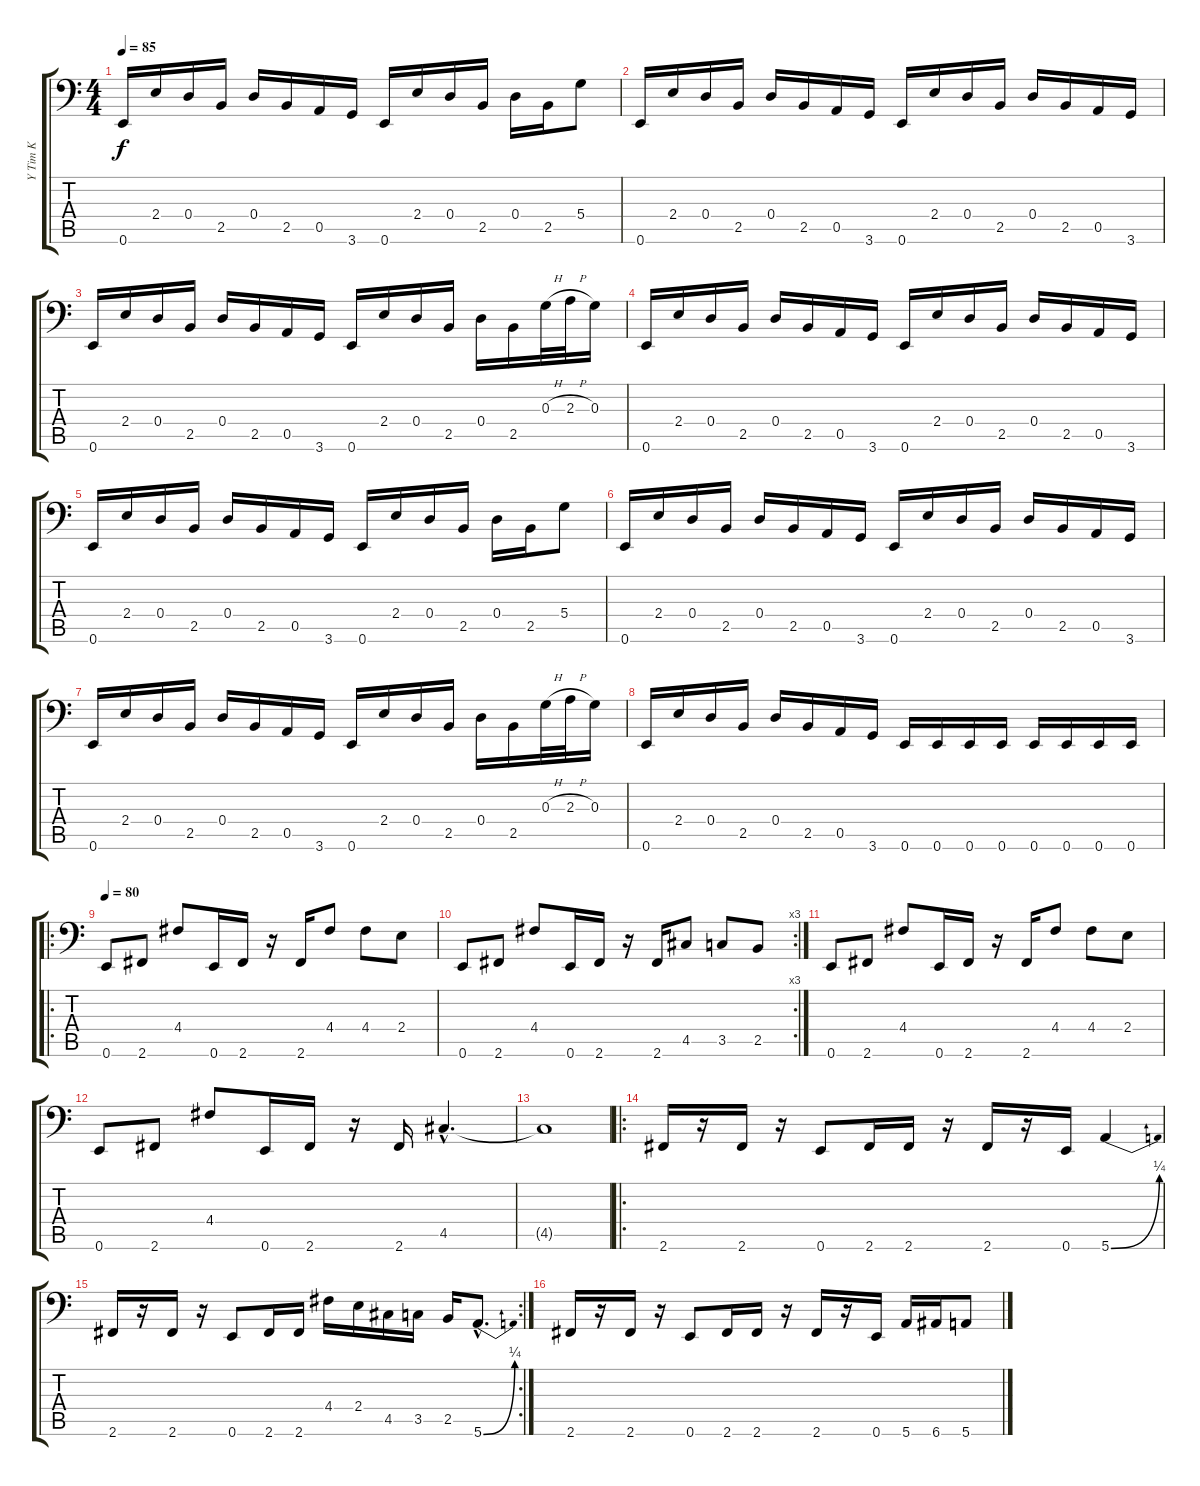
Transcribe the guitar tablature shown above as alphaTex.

\track ("Y Tim K" "Y Tim K") {instrument electricbassfinger}
\staff {score tabs}
\tuning (E3 B2 G2 D2 A1 E1) {hide}
\ts (4 4)
\tempo 85
\clef f4
\ks c
0.6.16{dy f instrument electricbassfinger} 2.4.16 0.4.16 2.5.16 0.4.16 2.5.16 0.5.16 3.6.16 0.6.16 2.4.16 0.4.16 2.5.16 0.4.16 2.5.16 5.4.8 |
0.6.16 2.4.16 0.4.16 2.5.16 0.4.16 2.5.16 0.5.16 3.6.16 0.6.16 2.4.16 0.4.16 2.5.16 0.4.16 2.5.16 0.5.16 3.6.16 |
0.6.16 2.4.16 0.4.16 2.5.16 0.4.16 2.5.16 0.5.16 3.6.16 0.6.16 2.4.16 0.4.16 2.5.16 0.4.16 2.5.16 0.3{h}.32 2.3{h}.32 0.3.16 |
0.6.16 2.4.16 0.4.16 2.5.16 0.4.16 2.5.16 0.5.16 3.6.16 0.6.16 2.4.16 0.4.16 2.5.16 0.4.16 2.5.16 0.5.16 3.6.16 |
0.6.16 2.4.16 0.4.16 2.5.16 0.4.16 2.5.16 0.5.16 3.6.16 0.6.16 2.4.16 0.4.16 2.5.16 0.4.16 2.5.16 5.4.8 |
0.6.16 2.4.16 0.4.16 2.5.16 0.4.16 2.5.16 0.5.16 3.6.16 0.6.16 2.4.16 0.4.16 2.5.16 0.4.16 2.5.16 0.5.16 3.6.16 |
0.6.16 2.4.16 0.4.16 2.5.16 0.4.16 2.5.16 0.5.16 3.6.16 0.6.16 2.4.16 0.4.16 2.5.16 0.4.16 2.5.16 0.3{h}.32 2.3{h}.32 0.3.16 |
0.6.16 2.4.16 0.4.16 2.5.16 0.4.16 2.5.16 0.5.16 3.6.16 0.6.16 0.6.16 0.6.16 0.6.16 0.6.16 0.6.16 0.6.16 0.6.16 |
\ro
\tempo 80
0.6.8 2.6.8 4.4.8 0.6.16 2.6.16 r.16 2.6.16 4.4.8 4.4.8 2.4.8 |
\rc 3
0.6.8 2.6.8 4.4.8 0.6.16 2.6.16 r.16 2.6.16 4.5.8 3.5.8 2.5.8 |
0.6.8 2.6.8 4.4.8 0.6.16 2.6.16 r.16 2.6.16 4.4.8 4.4.8 2.4.8 |
0.6.8 2.6.8 4.4.8 0.6.16 2.6.16 r.16 2.6.16 4.5{hac}.4{d} |
4.5{t}.1 |
\ro
2.6.16 r.16 2.6.16 r.16 0.6.8 2.6.16 2.6.16 r.16 2.6.16 r.16 0.6.16 5.6{be (bend 0 0 60 1)}.4 |
\rc 2
2.6.16 r.16 2.6.16 r.16 0.6.8 2.6.16 2.6.16 4.4.16 2.4.16 4.5.16 3.5.16 2.5.16 5.6{be (bend 0 0 60 1) hac}.8{d} |
2.6.16 r.16 2.6.16 r.16 0.6.8 2.6.16 2.6.16 r.16 2.6.16 r.16 0.6.16 5.6.16 6.6.16 5.6.8
